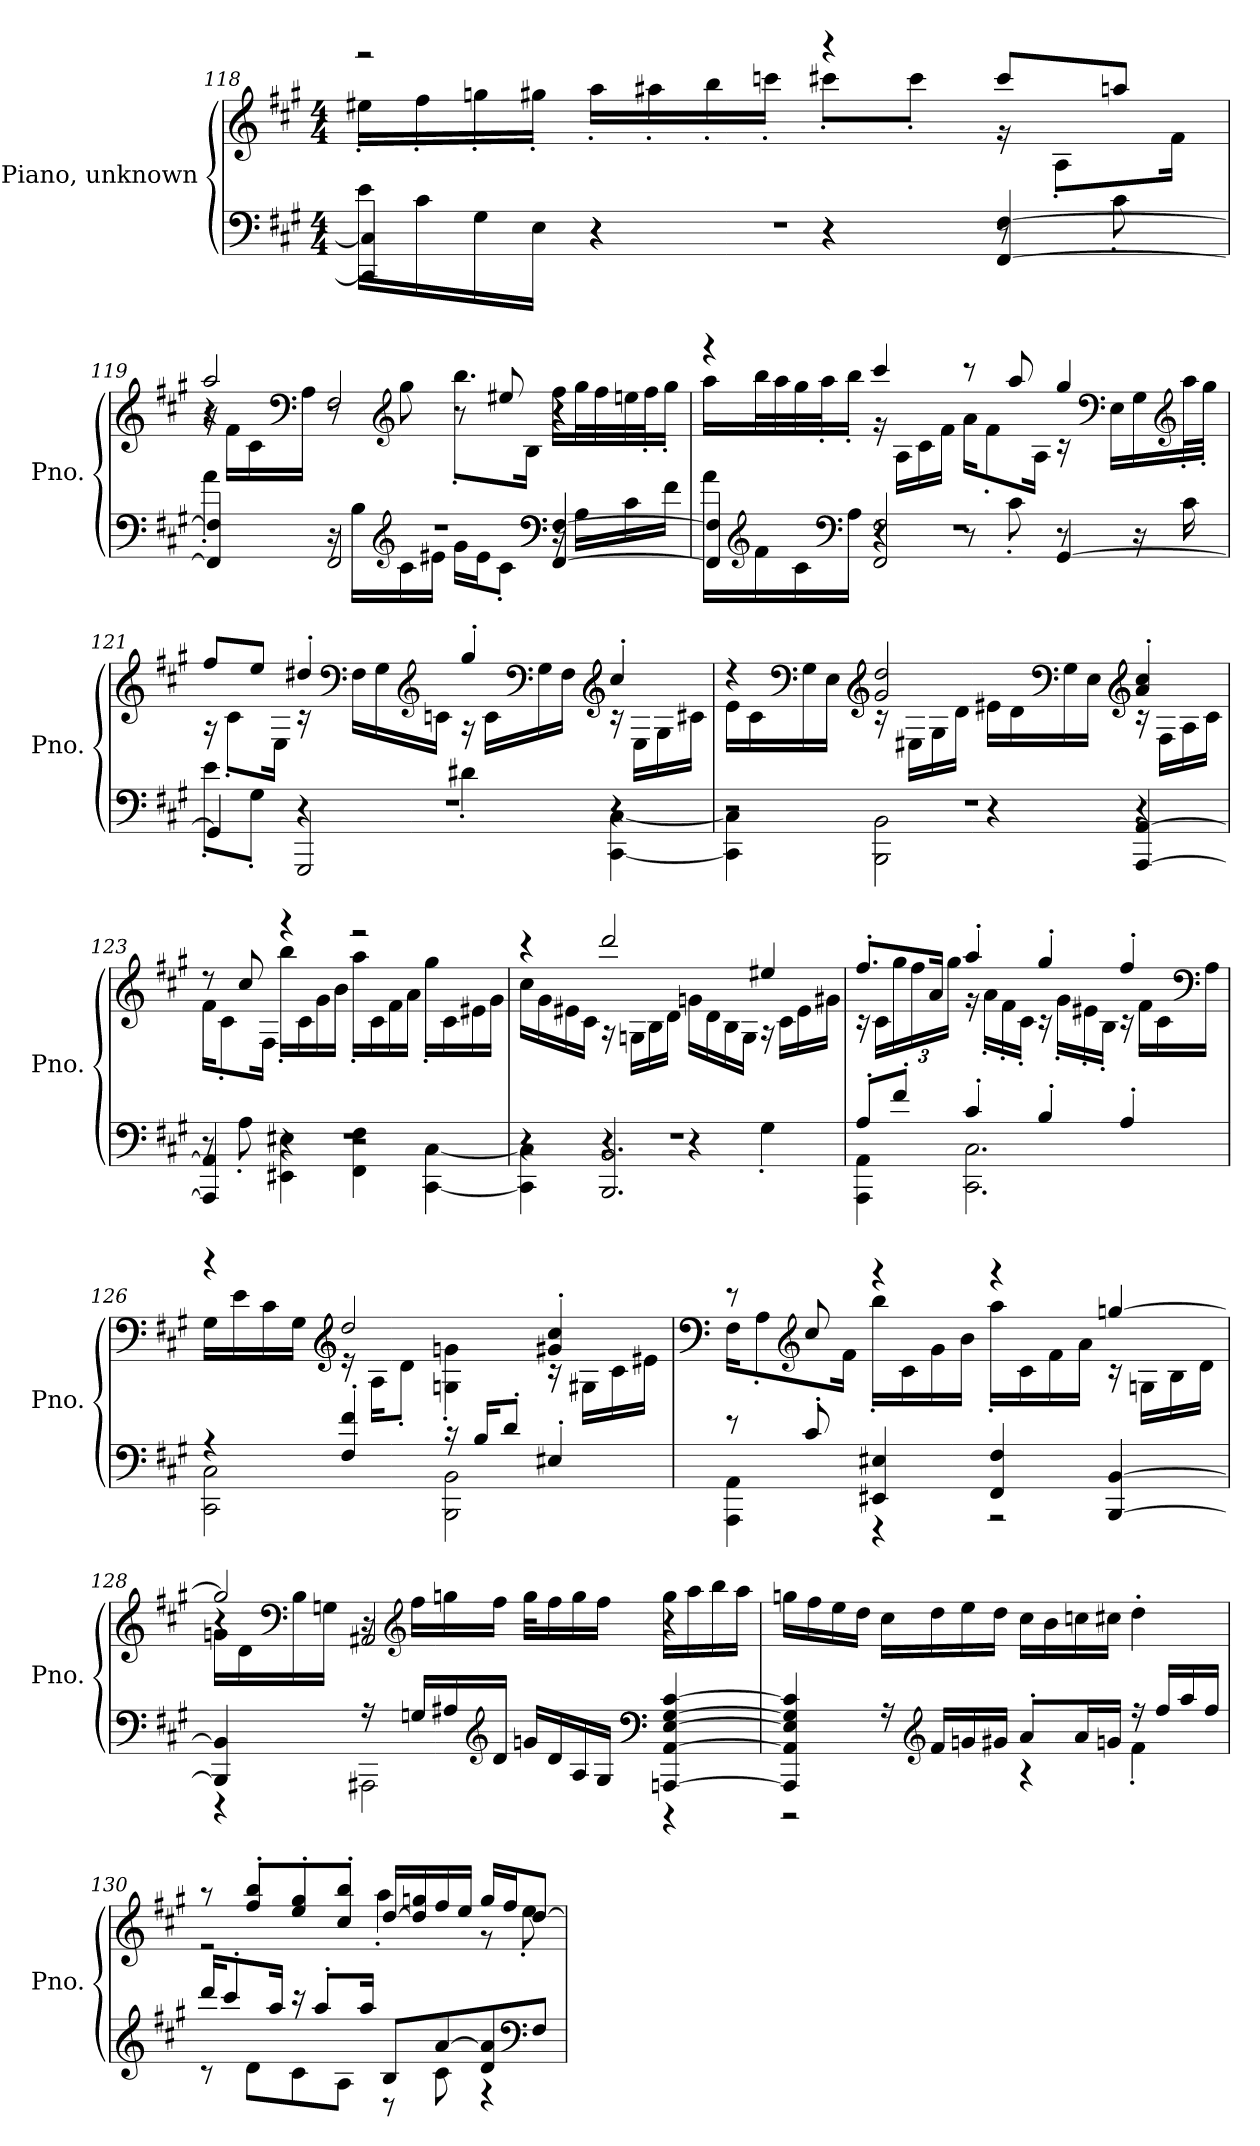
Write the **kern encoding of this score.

**kern	**kern
*part1	*part1
*staff2	*staff1
*I"Piano, unknown	*
*I'Pno.	*
*clefF4	*clefG2
*k[f#c#g#]	*k[f#c#g#]
*M4/4	*M4/4
=118	=118
*^	*^
*	*^	*	*
1r	16e\LL	4CC#/] 4C#/]	2r	16ee#X'\LL
.	16c#\	.	.	16ff#'\
.	16G#\	.	.	16ggn'\
.	16E\JJ	.	.	16gg#X'\JJ
.	4r	4r	.	16aa'\LL
.	.	.	.	16aa#X'\
.	.	.	.	16bb'\
.	.	.	.	16cccn'\JJ
.	4r	4r	4r	8ccc#X'\L
.	.	.	.	8ccc#'\J
.	8r	[4FF#/ [4F#/	8ccc#/L	16r
.	.	.	.	8A'\L
.	8c#'\	.	8aan/J	.
.	.	.	.	16f#\Jk
!!LO:LB:g=z
=119	=119	=119	=119	=119
*	*	*	*	*^
1r	4a'\	4FF#/] 4F#/]	2aa/	16r	4r
.	.	.	.	16f#\LL	.
.	.	.	.	16c#\	.
*	*	*	*clefF4	*	*
.	.	.	.	16A\JJ	.
.	16r	2FF#/	.	8r	2F#/
.	16B\LL	.	.	.	.
*clefG2	*	*	*clefG2	*	*
.	16c#\	.	.	8gg#\	.
.	16e#X\JJ	.	.	.	.
.	16g#\LL	.	8r	8.bb'\L	.
.	16e#\J	.	.	.	.
.	8c#'\J	.	8ee#X/	.	.
.	.	.	.	16B\Jk	.
*clefF4	*	*	*	*	*
.	16r	[4FF#/ [4F#/	4r	16ff#\LL	4r
.	16A\LL	.	.	32gg#\L	.
.	.	.	.	32ff#\	.
.	16c#\	.	.	32een\	.
.	.	.	.	32ff#'\J	.
.	16f#\JJ	.	.	16gg#'\JJ	.
*	*	*	*	*v	*v
!!LO:LB:g=z
=120	=120	=120	=120	=120
1r	16a\LL	4FF#/] 4F#/]	4r	16aa\LL
*clefG2	*	*	*	*
.	16f#\	.	.	32bb\L
.	.	.	.	32aa\
.	16c#\	.	.	32gg#\
.	.	.	.	32aa'\J
*clefF4	*	*	*	*
.	16A\JJ	.	.	16bb'\JJ
.	4r	2FF#/ 2F#/	4ccc#/	16r
.	.	.	.	16A\LL
.	.	.	.	16c#\
.	.	.	.	16f#\JJ
.	8r	.	8r	16a\KL
.	.	.	.	8f#'\
.	8c#'\	.	8aa/	.
.	.	.	.	16A\Jk
.	8r	[4GG#/	4gg#/	16r
*	*	*	*clefF4	*
.	.	.	.	16E\LL
.	16r	.	.	16G#\
*	*	*	*clefG2	*
.	16c#\	.	.	32aa'\L
.	.	.	.	32gg#'\JJJ
!!LO:LB:g=z	!!
=121	=121	=121	=121	=121
1r	8e'\L	4GG#/]	8ff#/L	16r
.	.	.	.	8c#'\L
.	8G#'\J	.	8ee/J	.
.	.	.	.	16E\Jk
.	4r	2GGG#/	4dd#X'/	16r
*	*	*	*clefF4	*
.	.	.	.	16F#\LL
.	.	.	.	16G#\
*	*	*	*clefG2	*
.	.	.	.	16cn\JJ
.	4d#X'\	.	4gg#'/	16r
.	.	.	.	16c\LL
*	*	*	*clefF4	*
.	.	.	.	16G#\
.	.	.	.	16F#\JJ
*	*	*	*clefG2	*
.	[4CC#\ [4C#\	4r	4cc#'/	16r
.	.	.	.	16E\LL
.	.	.	.	16G#\
.	.	.	.	16c#X\JJ
!!LO:LB:g=z	!!
=122	=122	=122	=122	=122
1r	4CC#\] 4C#\]	2r	4r	16e\LL
.	.	.	.	16c#\
*	*	*	*clefF4	*
.	.	.	.	16G#\
.	.	.	.	16E\JJ
*	*	*	*clefG2	*
.	2BBB\ 2BB\	.	2g#/ 2dd/	16r
.	.	.	.	16E#X\LL
.	.	.	.	16G#\
.	.	.	.	16d\JJ
.	.	4r	.	16e#X\LL
.	.	.	.	16d\
*	*	*	*clefF4	*
.	.	.	.	16G#\
.	.	.	.	16E#\JJ
*	*	*	*clefG2	*
.	4r	[4AAA/ [4AA/	4a/' 4cc#/'	16r
.	.	.	.	16F#\LL
.	.	.	.	16A\
.	.	.	.	16c#\JJ
=123	=123	=123	=123	=123
1r	8r	4AAA/] 4AA/]	8r	16f#\KL
.	.	.	.	8c#'\
.	8A'\	.	8cc#/	.
.	.	.	.	16F#\Jk
.	4EE#X\ 4E#X\	4r	4r	16bb'\LL
.	.	.	.	16c#\
.	.	.	.	16g#\
.	.	.	.	16b\JJ
.	4FF#\ 4F#\	2r	2r	16aa'\LL
.	.	.	.	16c#\
.	.	.	.	16f#\
.	.	.	.	16a\JJ
.	[4CC#\ [4C#\	.	.	16gg#'\LL
.	.	.	.	16c#\
.	.	.	.	16e#X\
.	.	.	.	16g#\JJ
!!LO:LB:g=z	!!
=124	=124	=124	=124	=124
1r	4CC#\] 4C#\]	4r	4r	16cc#\LL
.	.	.	.	16g#\
.	.	.	.	16e#X\
.	.	.	.	16c#\JJ
.	4r	2.BBB/ 2.BB/	2ddd/	16r
.	.	.	.	16Gn\LL
.	.	.	.	16B\
.	.	.	.	16d\JJ
.	4r	.	.	16gn\LL
.	.	.	.	16d\
.	.	.	.	16B\
.	.	.	.	16G\JJ
.	4G#'\	.	4ee#X/	16r
.	.	.	.	16c#\LL
.	.	.	.	16e#\
.	.	.	.	16g#X\JJ
*	*v	*v	*	*
=125	=125	=125	=125
8A'/L	4AAA\ 4AA\	8.ff#'/L	16r
.	.	.	16c#\LL
*	*	*	*Xbrackettup
8f#'/J	.	.	24gg#\
.	.	.	24ff#\
.	.	16a/Jk	.
.	.	.	24gg#\JJ
4c#'/	2.CC#\ 2.C#\	4aa'/	16r
.	.	.	16a'\LL
.	.	.	16f#'\
.	.	.	16c#'\JJ
4B'/	.	4gg#'/	16r
.	.	.	16g#'\LL
.	.	.	16e#X'\
.	.	.	16B'\JJ
4A'/	.	4ff#'/	16r
.	.	.	16f#\LL
.	.	.	16c#\
*	*	*clefF4	*
.	.	.	16A\JJ
!!LO:PB:g=z	!!
=126	=126	=126	=126
4r	2CC#\ 2C#\	4r	16G#\LL
.	.	.	16e\
.	.	.	16c#\
.	.	.	16G#\JJ
*	*	*clefG2	*
4F#/' 4f#/'	.	2dd/	16r
.	.	.	16A\KL
.	.	.	8d'\J
16r	2BBB\ 2BB\	.	4Gn\' 4gn\'
16B/KL	.	.	.
8d'/J	.	.	.
4E#X'/	.	4g#X/' 4cc#/'	16r
.	.	.	16G#X\LL
.	.	.	16c#\
.	.	.	16e#X\JJ
=127	=127	=127	=127
*	*	*clefF4	*
8r	4AAA\ 4AA\	8r	16F#\KL
.	.	.	8A'\
*	*	*clefG2	*
8c#'/	.	8cc#/	.
.	.	.	16f#\Jk
4EE#X/ 4E#X/	4r	4r	16bb'\LL
.	.	.	16c#\
.	.	.	16g#\
.	.	.	16b\JJ
4FF#/ 4F#/	2r	4r	16aa'\LL
.	.	.	16c#\
.	.	.	16f#\
.	.	.	16a\JJ
[4BBB/ [4BB/	.	[4ggn/	16r
.	.	.	16Gn\LL
.	.	.	16B\
.	.	.	16d\JJ
!!LO:LB:g=z
=128	=128	=128	=128
*	*	*	*^
4BBB/] 4BB/]	4r	2gg/]	16gn\LL	4r
.	.	.	16d\	.
*	*	*clefF4	*	*
.	.	.	16B\	.
.	.	.	16Gn\JJ	.
16r	2AAA#X\	.	16r	2AA#X/
*	*	*clefG2	*	*
16Gn/LL	.	.	16ff#\LL	.
16A#X/	.	.	16ggn\	.
*clefG2	*	*	*	*
16d/JJ	.	.	16ff#\JJ	.
16gn/LL	.	2r	16gg\LL	.
16d/	.	.	16ff#\	.
16A#/	.	.	16gg\	.
16G/JJ	.	.	16ff#\JJ	.
*clefF4	*	*	*	*
[4AAAn/ [4AA/ [4E/ [4G/ [4c#/	4r	.	16gg\LL	4r
.	.	.	16aa\	.
.	.	.	16bb\	.
.	.	.	16aa\JJ	.
*	*	*v	*v	*v
!!LO:LB:g=z
=129	=129	=129
4AAA/] 4AA/] 4E/] 4G/] 4c#/]	2r	16ggn\LL
.	.	16ff#\
.	.	16ee\
.	.	16dd\JJ
16r	.	16cc#\LL
*clefG2	*	*
16f#/LL	.	16dd\
16gn/	.	16ee\
16g#X/JJ	.	16dd\JJ
8a'/L	4r	16cc#\LL
.	.	16b\
16a/L	.	16ccn\
16gn/JJ	.	16cc#X\JJ
16r	4f#'\	4dd'\
16ff#/LL	.	.
16aa/	.	.
16ff#/JJ	.	.
=130	=130	=130
*	*	*^
16ddd/KL	8r	8r	2r
8ccc#'/	.	.	.
.	8d\L	8ff#/' 8bb/'L	.
16aa/Jk	.	.	.
16r	8c#\	8ee/' 8gg#/'	.
8aa'/L	.	.	.
.	8A\J	8cc#/' 8bb/'J	.
16aa/Jk	.	.	.
8B/L	8r	[16dd/LL	4aa'\
.	.	16dd/] 16ggn/	.
[8a/	8c#\	16ff#/	.
.	.	16ee/JJ	.
8d/ 8a/]	4r	16gg/LL	8r
.	.	16ff#/J	.
*clefF4	*	*	*
8F#/J	.	[8dd/J	8ee'\
*v	*v	*	*
*	*v	*v
=	=
*-	*-
